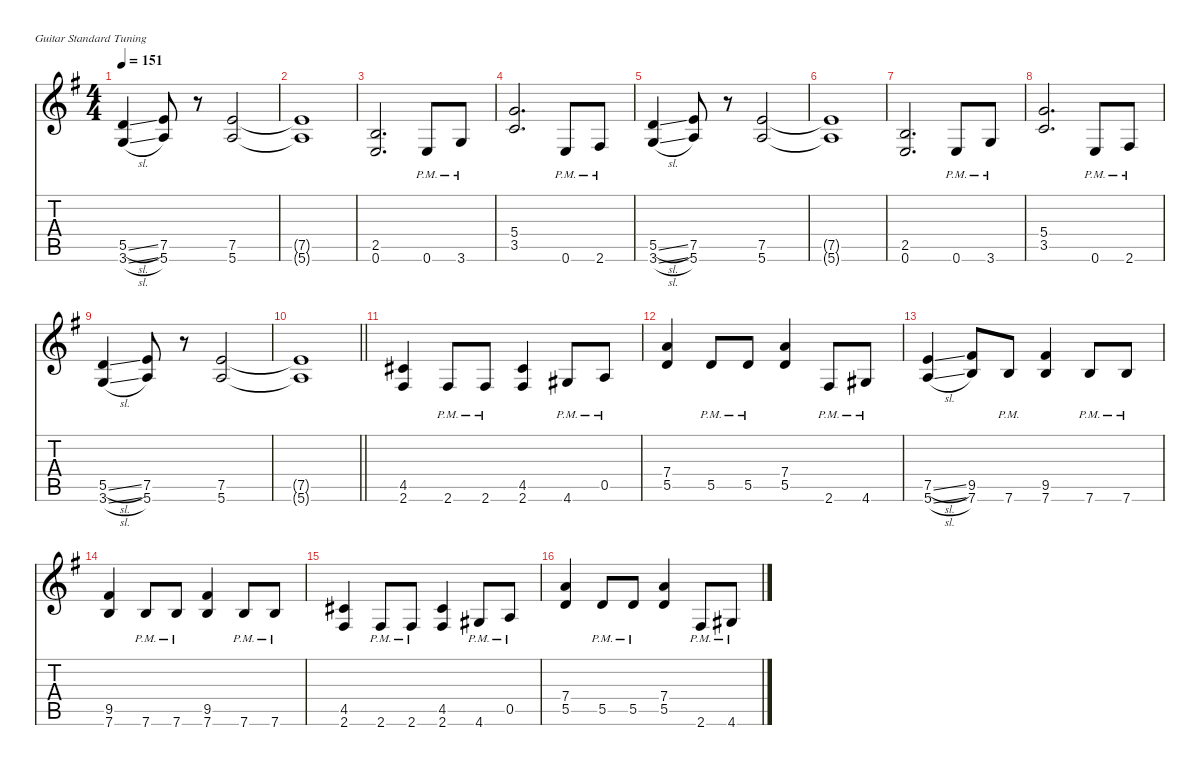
\defaultSystemsLayout 4
\hideDynamics
\bracketExtendMode nobrackets
\singleTrackTrackNamePolicy hidden
\multiTrackTrackNamePolicy hidden
\otherSystemsTrackNameOrientation horizontal
\track ("[Overdub2]" "dist.guit.") {defaultSystemsLayout 16 instrument distortionguitar}
\staff {score tabs}
\tuning (E4 B3 G3 D3 A2 E2)
\ts (4 4)
\tempo 151
\clef g2
\ks eminor
(5.5{sl acc forcenatural} 3.6{sl acc forcenatural}).4{dy f beam Up} (7.5{acc forcenatural} 5.6{acc forcenatural}).8{beam Up} r.8{beam Up} (7.5{acc forcenatural} 5.6{acc forcenatural}).2{beam Up} |
(7.5{t acc forcenatural} 5.6{t acc forcenatural}).1{beam Up} |
(2.5{acc forcenatural} 0.6{acc forcenatural}).2{d beam Up} 0.6{pm acc forcenatural}.8{beam Up} 3.6{pm acc forcenatural}.8{beam Up} |
(5.4{acc forcenatural} 3.5{acc forcenatural}).2{d beam Up} 0.6{pm acc forcenatural}.8{beam Up} 2.6{pm acc #}.8{beam Up} |
(5.5{sl acc forcenatural} 3.6{sl acc forcenatural}).4{beam Up} (7.5{acc forcenatural} 5.6{acc forcenatural}).8{beam Up} r.8{beam Up} (7.5{acc forcenatural} 5.6{acc forcenatural}).2{beam Up} |
(7.5{t acc forcenatural} 5.6{t acc forcenatural}).1{beam Up} |
(2.5{acc forcenatural} 0.6{acc forcenatural}).2{d beam Up} 0.6{pm acc forcenatural}.8{beam Up} 3.6{pm acc forcenatural}.8{beam Up} |
(5.4{acc forcenatural} 3.5{acc forcenatural}).2{d beam Up} 0.6{pm acc forcenatural}.8{beam Up} 2.6{pm acc #}.8{beam Up} |
(5.5{sl acc forcenatural} 3.6{sl acc forcenatural}).4{beam Up} (7.5{acc forcenatural} 5.6{acc forcenatural}).8{beam Up} r.8{beam Up} (7.5{acc forcenatural} 5.6{acc forcenatural}).2{beam Up} |
\barLineRight lightlight
(7.5{t acc forcenatural} 5.6{t acc forcenatural}).1{beam Up} |
(4.5{acc #} 2.6{acc #}).4{beam Up} 2.6{pm acc #}.8{beam Up} 2.6{pm acc #}.8{beam Up} (4.5{acc #} 2.6{acc #}).4{beam Up} 4.6{pm acc #}.8{beam Up} 0.5{pm acc forcenatural}.8{beam Up} |
(7.4{acc forcenatural} 5.5{acc forcenatural}).4{beam Up} 5.5{pm acc forcenatural}.8{beam Up} 5.5{pm acc forcenatural}.8{beam Up} (7.4{acc forcenatural} 5.5{acc forcenatural}).4{beam Up} 2.6{pm acc #}.8{beam Up} 4.6{pm acc #}.8{beam Up} |
(7.5{sl acc forcenatural} 5.6{sl acc forcenatural}).4{beam Up} (9.5{acc #} 7.6{acc forcenatural}).8{beam Up} 7.6{pm acc forcenatural}.8{beam Up} (9.5{acc #} 7.6{acc forcenatural}).4{beam Up} 7.6{pm acc forcenatural}.8{beam Up} 7.6{pm acc forcenatural}.8{beam Up} |
(9.5{acc #} 7.6{acc forcenatural}).4{beam Up} 7.6{pm acc forcenatural}.8{beam Up} 7.6{pm acc forcenatural}.8{beam Up} (9.5{acc #} 7.6{acc forcenatural}).4{beam Up} 7.6{pm acc forcenatural}.8{beam Up} 7.6{pm acc forcenatural}.8{beam Up} |
(4.5{acc #} 2.6{acc #}).4{beam Up} 2.6{pm acc #}.8{beam Up} 2.6{pm acc #}.8{beam Up} (4.5{acc #} 2.6{acc #}).4{beam Up} 4.6{pm acc #}.8{beam Up} 0.5{pm acc forcenatural}.8{beam Up} |
(7.4{acc forcenatural} 5.5{acc forcenatural}).4{beam Up} 5.5{pm acc forcenatural}.8{beam Up} 5.5{pm acc forcenatural}.8{beam Up} (7.4{acc forcenatural} 5.5{acc forcenatural}).4{beam Up} 2.6{pm acc #}.8{beam Up} 4.6{pm acc #}.8{beam Up}
